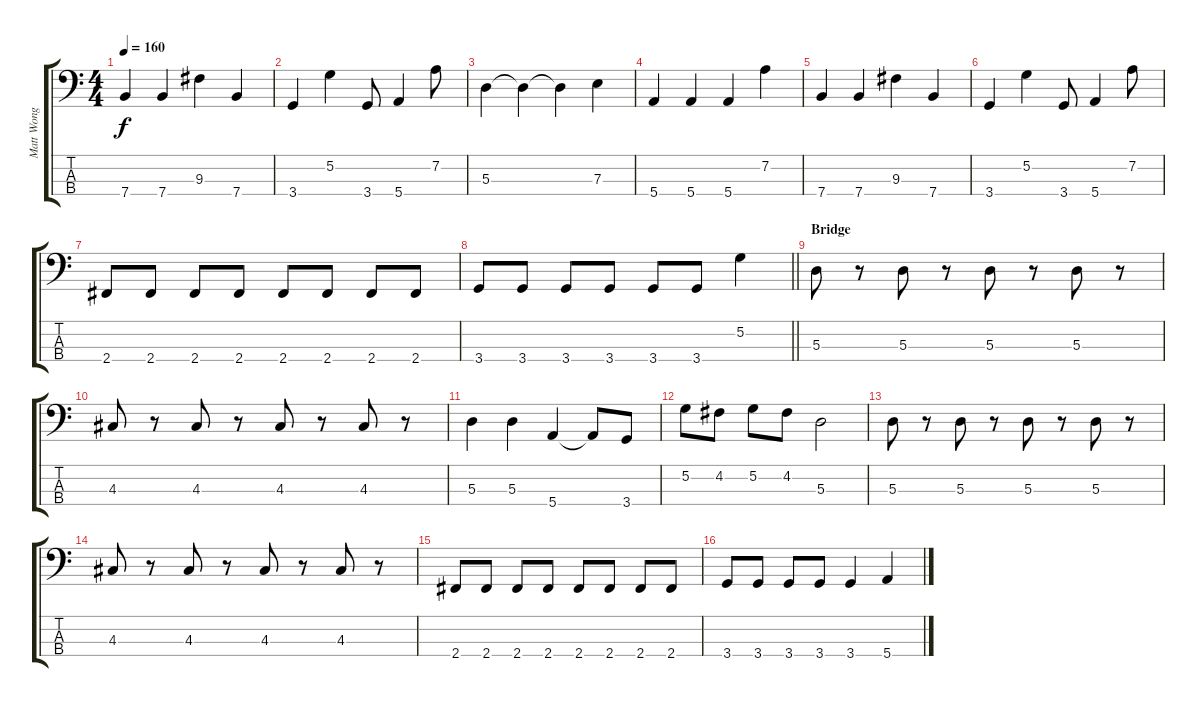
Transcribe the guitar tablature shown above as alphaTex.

\track ("Matt Wong (Lead Bass)" "Matt Wong ") {instrument electricbasspick}
\staff {score tabs}
\tuning (G2 D2 A1 E1) {hide}
\ts (4 4)
\tempo 160
\clef f4
\ks c
7.4.4{dy f} 7.4.4 9.3.4 7.4.4 |
3.4.4 5.2.4 3.4.8 5.4.4 7.2.8 |
5.3.4 5.3{t}.4 5.3{t}.4 7.3.4 |
5.4.4 5.4.4 5.4.4 7.2.4 |
7.4.4 7.4.4 9.3.4 7.4.4 |
3.4.4 5.2.4 3.4.8 5.4.4 7.2.8 |
2.4.8 2.4.8 2.4.8 2.4.8 2.4.8 2.4.8 2.4.8 2.4.8 |
\barLineRight lightlight
3.4.8 3.4.8 3.4.8 3.4.8 3.4.8 3.4.8 5.2.4 |
\section ("" "Bridge")
5.3.8 r.8 5.3.8 r.8 5.3.8 r.8 5.3.8 r.8 |
4.3.8 r.8 4.3.8 r.8 4.3.8 r.8 4.3.8 r.8 |
5.3.4 5.3.4 5.4.4 5.4{t}.8 3.4.8 |
5.2.8 4.2.8 5.2.8 4.2.8 5.3.2 |
5.3.8 r.8 5.3.8 r.8 5.3.8 r.8 5.3.8 r.8 |
4.3.8 r.8 4.3.8 r.8 4.3.8 r.8 4.3.8 r.8 |
2.4.8 2.4.8 2.4.8 2.4.8 2.4.8 2.4.8 2.4.8 2.4.8 |
3.4.8 3.4.8 3.4.8 3.4.8 3.4.4 5.4.4
